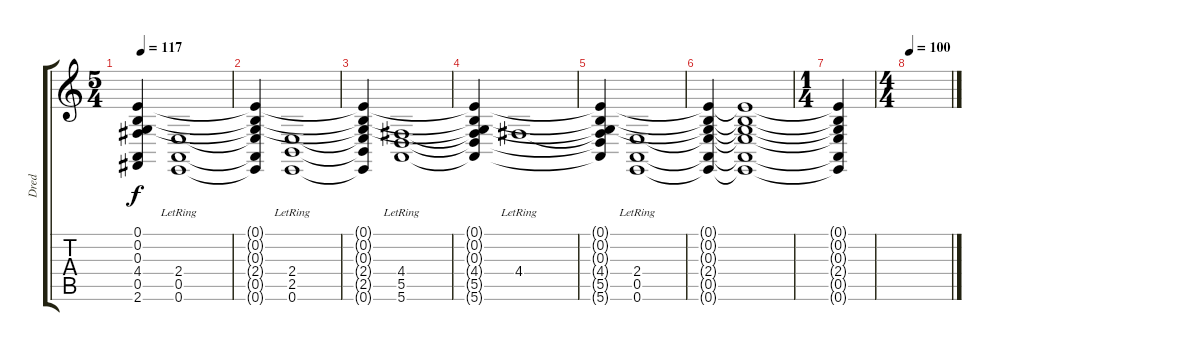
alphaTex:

\track ("Dred" "Dred") {instrument voiceoohs}
\staff {score tabs}
\tuning (E4 B3 G3 D3 A2 E2) {hide}
\ts (5 4)
\tempo 117
\clef g2
\ks c
(0.1{t} 0.2{t} 0.3{t} 4.4{t} 0.5{t} 2.6{t}).4{dy f} (2.4{lr} 0.5{lr} 0.6{lr}).1 |
(0.1{t} 0.2{t} 0.3{t} 2.4{t} 0.5{t} 0.6{t}).4 (2.4{lr} 2.5{lr} 0.6{lr}).1 |
(0.1{t} 0.2{t} 0.3{t} 2.4{t} 2.5{t} 0.6{t}).4 (4.4{lr} 5.5{lr} 5.6{lr}).1 |
(0.1{t} 0.2{t} 0.3{t} 4.4{t} 5.5{t} 5.6{t}).4 4.4{lr}.1 |
(0.1{t} 0.2{t} 0.3{t} 4.4{t} 5.5{t} 5.6{t}).4 (2.4{lr} 0.5{lr} 0.6{lr}).1 |
(0.1{t} 0.2{t} 0.3{t} 2.4{t} 0.5{t} 0.6{t}).4 (0.1{t} 0.2{t} 0.3{t} 2.4{t} 0.5{t} 0.6{t}).1 |
\ts (1 4)
(0.1{t} 0.2{t} 0.3{t} 2.4{t} 0.5{t} 0.6{t}).4 |
\ts (4 4)
\tempo 100
